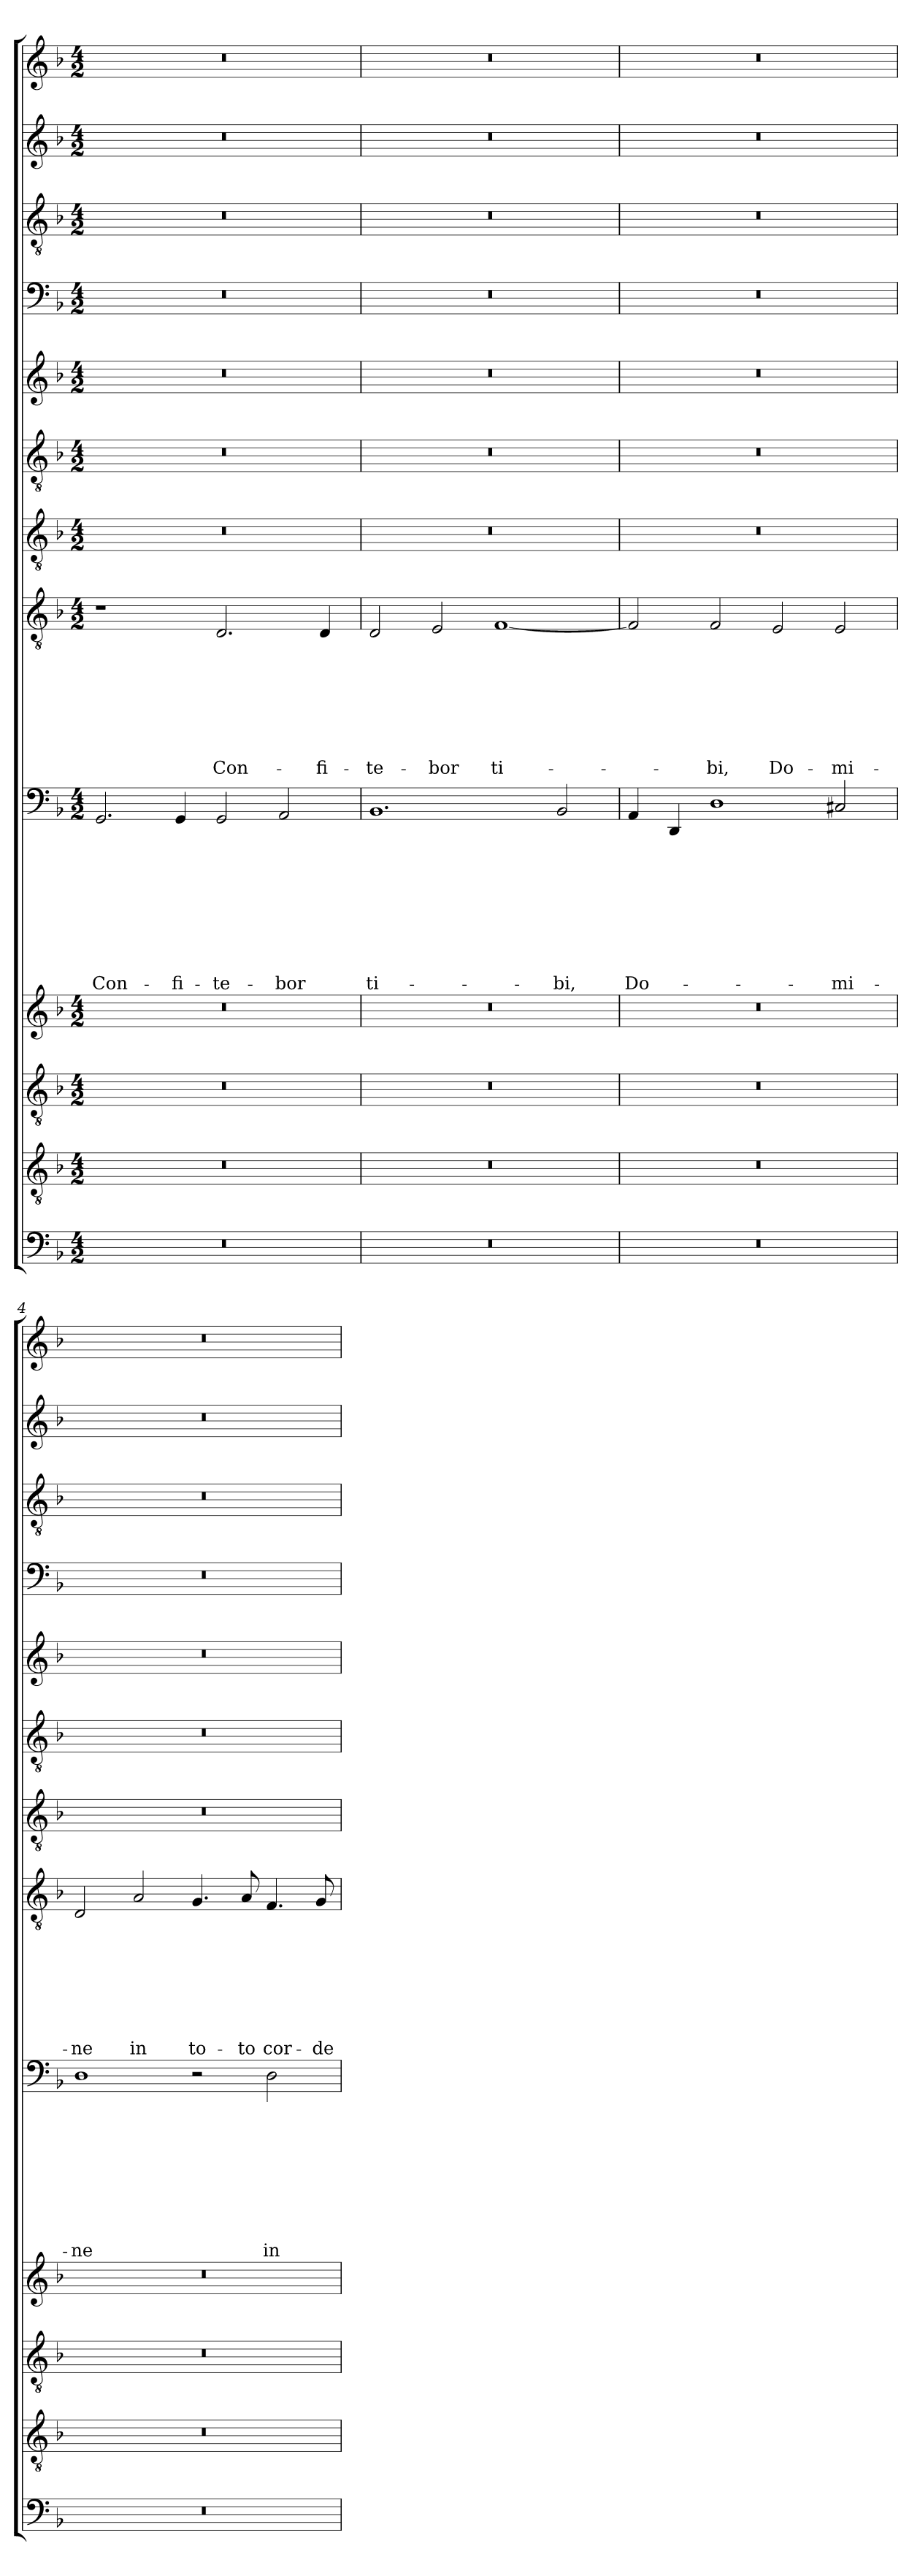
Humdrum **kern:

**kern	**kern	**kern	**kern	**kern	**text	**text	**text	**text	**text	**text	**text	**text	**text	**kern	**text	**text	**text	**text	**text	**text	**text	**text	**kern	**kern	**kern	**kern	**kern	**kern	**kern
*part13	*part12	*part11	*part10	*part9	*part9	*part9	*part9	*part9	*part9	*part9	*part9	*part9	*part9	*part8	*part8	*part8	*part8	*part8	*part8	*part8	*part8	*part8	*part7	*part6	*part5	*part4	*part3	*part2	*part1
*staff13	*staff12	*staff11	*staff10	*staff9	*staff9	*staff9	*staff9	*staff9	*staff9	*staff9	*staff9	*staff9	*staff9	*staff8	*staff8	*staff8	*staff8	*staff8	*staff8	*staff8	*staff8	*staff8	*staff7	*staff6	*staff5	*staff4	*staff3	*staff2	*staff1
*clefF4	*clefGv2	*clefGv2	*clefG2	*clefF4	*	*	*	*	*	*	*	*	*	*clefGv2	*	*	*	*	*	*	*	*	*clefGv2	*clefGv2	*clefG2	*clefF4	*clefGv2	*clefG2	*clefG2
*k[b-]	*k[b-]	*k[b-]	*k[b-]	*k[b-]	*	*	*	*	*	*	*	*	*	*k[b-]	*	*	*	*	*	*	*	*	*k[b-]	*k[b-]	*k[b-]	*k[b-]	*k[b-]	*k[b-]	*k[b-]
*F:	*F:	*F:	*F:	*F:	*	*	*	*	*	*	*	*	*	*F:	*	*	*	*	*	*	*	*	*F:	*F:	*F:	*F:	*F:	*F:	*F:
*M4/2	*M4/2	*M4/2	*M4/2	*M4/2	*	*	*	*	*	*	*	*	*	*M4/2	*	*	*	*	*	*	*	*	*M4/2	*M4/2	*M4/2	*M4/2	*M4/2	*M4/2	*M4/2
=1	=1	=1	=1	=1	=1	=1	=1	=1	=1	=1	=1	=1	=1	=1	=1	=1	=1	=1	=1	=1	=1	=1	=1	=1	=1	=1	=1	=1	=1
!	!	!	!	!	!	!	!	!	!	!	!	!	!LO:LY:b	!	!	!	!	!	!	!	!	!	!	!	!	!	!	!	!
0r	0r	0r	0r	2.GG/	.	.	.	.	.	.	.	.	Con-	1r	.	.	.	.	.	.	.	.	0r	0r	0r	0r	0r	0r	0r
!	!	!	!	!	!	!	!	!	!	!	!	!	!LO:LY:b	!	!	!	!	!	!	!	!	!	!	!	!	!	!	!	!
.	.	.	.	4GG/	.	.	.	.	.	.	.	.	-fi-	.	.	.	.	.	.	.	.	.	.	.	.	.	.	.	.
!	!	!	!	!	!	!	!	!	!	!	!	!	!LO:LY:b	!	!	!	!	!	!	!	!	!LO:LY:b	!	!	!	!	!	!	!
.	.	.	.	2GG/	.	.	.	.	.	.	.	.	-te-	2.D/	.	.	.	.	.	.	.	Con-	.	.	.	.	.	.	.
!	!	!	!	!	!	!	!	!	!	!	!	!	!LO:LY:b	!	!	!	!	!	!	!	!	!	!	!	!	!	!	!	!
.	.	.	.	2AA/	.	.	.	.	.	.	.	.	-bor	.	.	.	.	.	.	.	.	.	.	.	.	.	.	.	.
!	!	!	!	!	!	!	!	!	!	!	!	!	!	!	!	!	!	!	!	!	!	!LO:LY:b	!	!	!	!	!	!	!
.	.	.	.	.	.	.	.	.	.	.	.	.	.	4D/	.	.	.	.	.	.	.	-fi-	.	.	.	.	.	.	.
=2	=2	=2	=2	=2	=2	=2	=2	=2	=2	=2	=2	=2	=2	=2	=2	=2	=2	=2	=2	=2	=2	=2	=2	=2	=2	=2	=2	=2	=2
!	!	!	!	!	!	!	!	!	!	!	!	!	!LO:LY:b	!	!	!	!	!	!	!	!	!LO:LY:b	!	!	!	!	!	!	!
0r	0r	0r	0r	1.BB-	.	.	.	.	.	.	.	.	ti-	2D/	.	.	.	.	.	.	.	-te-	0r	0r	0r	0r	0r	0r	0r
!	!	!	!	!	!	!	!	!	!	!	!	!	!	!	!	!	!	!	!	!	!	!LO:LY:b	!	!	!	!	!	!	!
.	.	.	.	.	.	.	.	.	.	.	.	.	.	2E/	.	.	.	.	.	.	.	-bor	.	.	.	.	.	.	.
!	!	!	!	!	!	!	!	!	!	!	!	!	!	!	!	!	!	!	!	!	!	!LO:LY:b	!	!	!	!	!	!	!
.	.	.	.	.	.	.	.	.	.	.	.	.	.	[1F	.	.	.	.	.	.	.	ti-	.	.	.	.	.	.	.
!	!	!	!	!	!	!	!	!	!	!	!	!	!LO:LY:b	!	!	!	!	!	!	!	!	!	!	!	!	!	!	!	!
.	.	.	.	2BB-/	.	.	.	.	.	.	.	.	-bi,	.	.	.	.	.	.	.	.	.	.	.	.	.	.	.	.
=3	=3	=3	=3	=3	=3	=3	=3	=3	=3	=3	=3	=3	=3	=3	=3	=3	=3	=3	=3	=3	=3	=3	=3	=3	=3	=3	=3	=3	=3
!	!	!	!	!	!	!	!	!	!	!	!	!	!LO:LY:b	!	!	!	!	!	!	!	!	!	!	!	!	!	!	!	!
0r	0r	0r	0r	4AA/	.	.	.	.	.	.	.	.	Do-	2F/]	.	.	.	.	.	.	.	.	0r	0r	0r	0r	0r	0r	0r
.	.	.	.	4DD/	.	.	.	.	.	.	.	.	.	.	.	.	.	.	.	.	.	.	.	.	.	.	.	.	.
!	!	!	!	!	!	!	!	!	!	!	!	!	!	!	!	!	!	!	!	!	!	!LO:LY:b	!	!	!	!	!	!	!
.	.	.	.	1D	.	.	.	.	.	.	.	.	.	2F/	.	.	.	.	.	.	.	-bi,	.	.	.	.	.	.	.
!	!	!	!	!	!	!	!	!	!	!	!	!	!	!	!	!	!	!	!	!	!	!LO:LY:b	!	!	!	!	!	!	!
.	.	.	.	.	.	.	.	.	.	.	.	.	.	2E/	.	.	.	.	.	.	.	Do-	.	.	.	.	.	.	.
!	!	!	!	!	!	!	!	!	!	!	!	!	!LO:LY:b	!	!	!	!	!	!	!	!	!LO:LY:b	!	!	!	!	!	!	!
.	.	.	.	2C#/	.	.	.	.	.	.	.	.	-mi-	2E/	.	.	.	.	.	.	.	-mi-	.	.	.	.	.	.	.
=4	=4	=4	=4	=4	=4	=4	=4	=4	=4	=4	=4	=4	=4	=4	=4	=4	=4	=4	=4	=4	=4	=4	=4	=4	=4	=4	=4	=4	=4
!	!	!	!	!	!	!	!	!	!	!	!	!	!LO:LY:b	!	!	!	!	!	!	!	!	!LO:LY:b	!	!	!	!	!	!	!
0r	0r	0r	0r	1D	.	.	.	.	.	.	.	.	-ne	2D/	.	.	.	.	.	.	.	-ne	0r	0r	0r	0r	0r	0r	0r
!	!	!	!	!	!	!	!	!	!	!	!	!	!	!	!	!	!	!	!	!	!	!LO:LY:b	!	!	!	!	!	!	!
.	.	.	.	.	.	.	.	.	.	.	.	.	.	2A/	.	.	.	.	.	.	.	in	.	.	.	.	.	.	.
!	!	!	!	!	!	!	!	!	!	!	!	!	!	!	!	!	!	!	!	!	!	!LO:LY:b	!	!	!	!	!	!	!
.	.	.	.	2r	.	.	.	.	.	.	.	.	.	4.G/	.	.	.	.	.	.	.	to-	.	.	.	.	.	.	.
!	!	!	!	!	!	!	!	!	!	!	!	!	!	!	!	!	!	!	!	!	!	!LO:LY:b	!	!	!	!	!	!	!
.	.	.	.	.	.	.	.	.	.	.	.	.	.	8A/	.	.	.	.	.	.	.	-to	.	.	.	.	.	.	.
!	!	!	!	!	!	!	!	!	!	!	!	!	!LO:LY:b	!	!	!	!	!	!	!	!	!LO:LY:b	!	!	!	!	!	!	!
.	.	.	.	2D\	.	.	.	.	.	.	.	.	in	4.F/	.	.	.	.	.	.	.	cor-	.	.	.	.	.	.	.
!	!	!	!	!	!	!	!	!	!	!	!	!	!	!	!	!	!	!	!	!	!	!LO:LY:b	!	!	!	!	!	!	!
.	.	.	.	.	.	.	.	.	.	.	.	.	.	8G/	.	.	.	.	.	.	.	-de	.	.	.	.	.	.	.
=	=	=	=	=	=	=	=	=	=	=	=	=	=	=	=	=	=	=	=	=	=	=	=	=	=	=	=	=	=
*-	*-	*-	*-	*-	*-	*-	*-	*-	*-	*-	*-	*-	*-	*-	*-	*-	*-	*-	*-	*-	*-	*-	*-	*-	*-	*-	*-	*-	*-
